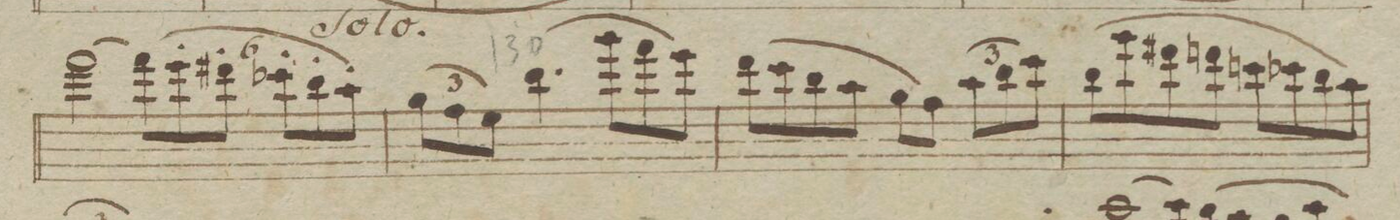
**kern	**dynam
*I"Fagotto Primo.	*
*clefF4	*
*k[b-e-]	*
*met(c)	*
*M4/4	*
[2a\	.
*Xtuplet	*
(12a\L]	.
12g'\	.
12f#X'\J	.
*tupXbreak	*
12e-X'\L	.
12d'\	.
12c'\J)	.
=130	=130
*tuplet	*
(12B-\L	.
12A\	.
12G\J)	.
(4.d\	.
8b-\L	.
8a\	.
8g\J)	.
=131	=131
(8f\L	.
8e-\	.
8d\	.
8c\J	.
8B-\L	.
8A\J)	.
(12c\L	.
12d\	.
12e-\J)	.
=132	=132
(8d\L	.
8g\	.
8f#X\	.
8fn\J	.
8en\L	.
8e-X\	.
8d\	.
8c\J)	.
=133	=133
*-	*-
